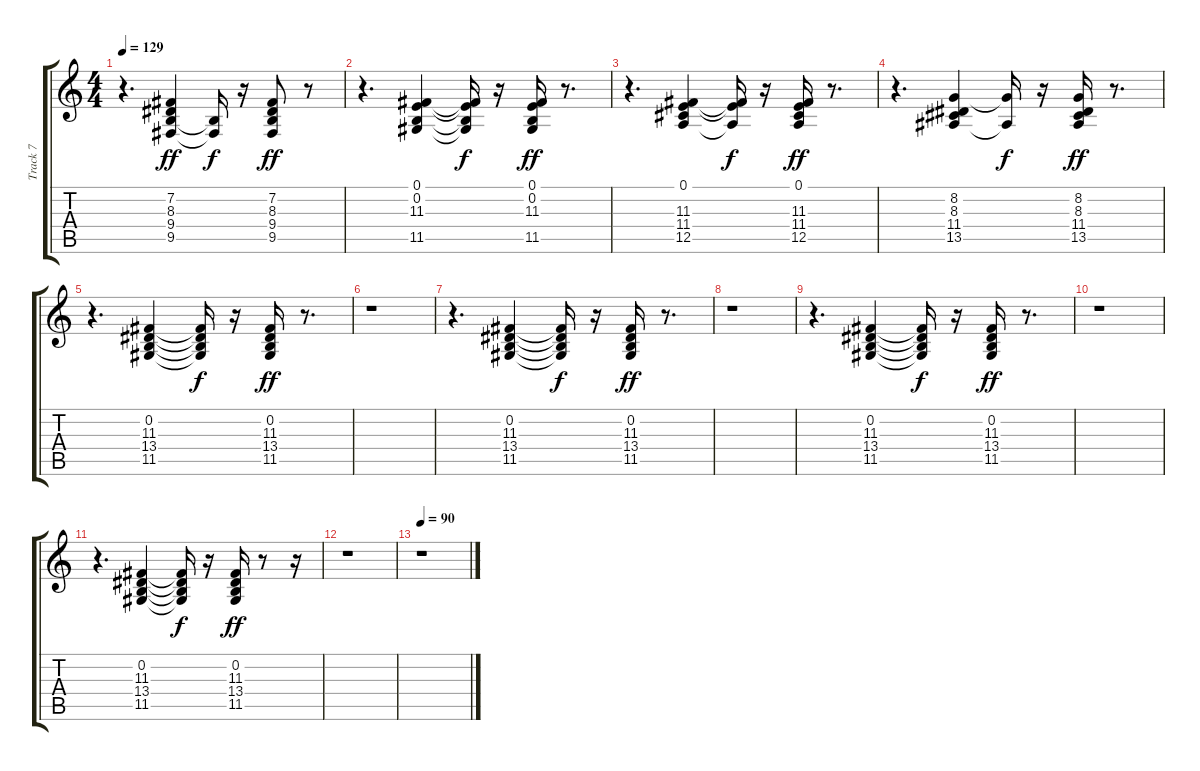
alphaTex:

\track ("Track 7" "Track 7") {instrument synthbrass1}
\staff {score tabs}
\tuning (E4 B3 G3 D3 A2 E2) {hide}
\ts (4 4)
\tempo 129
\clef g2
\ks c
r.4{d dy ff} (7.2 8.3 9.4 9.5).4 (9.4{t} 9.5{t}).16{dy f} r.16 (7.2 8.3 9.4 9.5).8{dy ff} r.8 |
r.4{d} (0.1 0.2 11.3 11.5).4 (0.1{t} 0.2{t} 11.3{t} 11.5{t}).16{dy f} r.16 (0.1 0.2 11.3 11.5).16{dy ff} r.8{d} |
r.4{d} (0.1 11.3 11.4 12.5).4 (0.1{t} 11.3{t} 12.5{t}).16{dy f} r.16 (0.1 11.3 11.4 12.5).16{dy ff} r.8{d} |
r.4{d} (8.2 8.3 11.4 13.5).4 (8.2{t} 13.5{t}).16{dy f} r.16 (8.2 8.3 11.4 13.5).16{dy ff} r.8{d} |
r.4{d} (0.2 11.3 13.4 11.5).4 (0.2{t} 11.3{t} 13.4{t} 11.5{t}).16{dy f} r.16 (0.2 11.3 13.4 11.5).16{dy ff} r.8{d} |
r.1 |
r.4{d} (0.2 11.3 13.4 11.5).4 (0.2{t} 11.3{t} 13.4{t} 11.5{t}).16{dy f} r.16 (0.2 11.3 13.4 11.5).16{dy ff} r.8{d} |
r.1 |
r.4{d} (0.2 11.3 13.4 11.5).4 (0.2{t} 11.3{t} 13.4{t} 11.5{t}).16{dy f} r.16 (0.2 11.3 13.4 11.5).16{dy ff} r.8{d} |
r.1 |
r.4{d} (0.2 11.3 13.4 11.5).4 (0.2{t} 11.3{t} 13.4{t} 11.5{t}).16{dy f} r.16 (0.2 11.3 13.4 11.5).16{dy ff} r.8 r.16 |
r.1 |
\tempo 90
r.1
